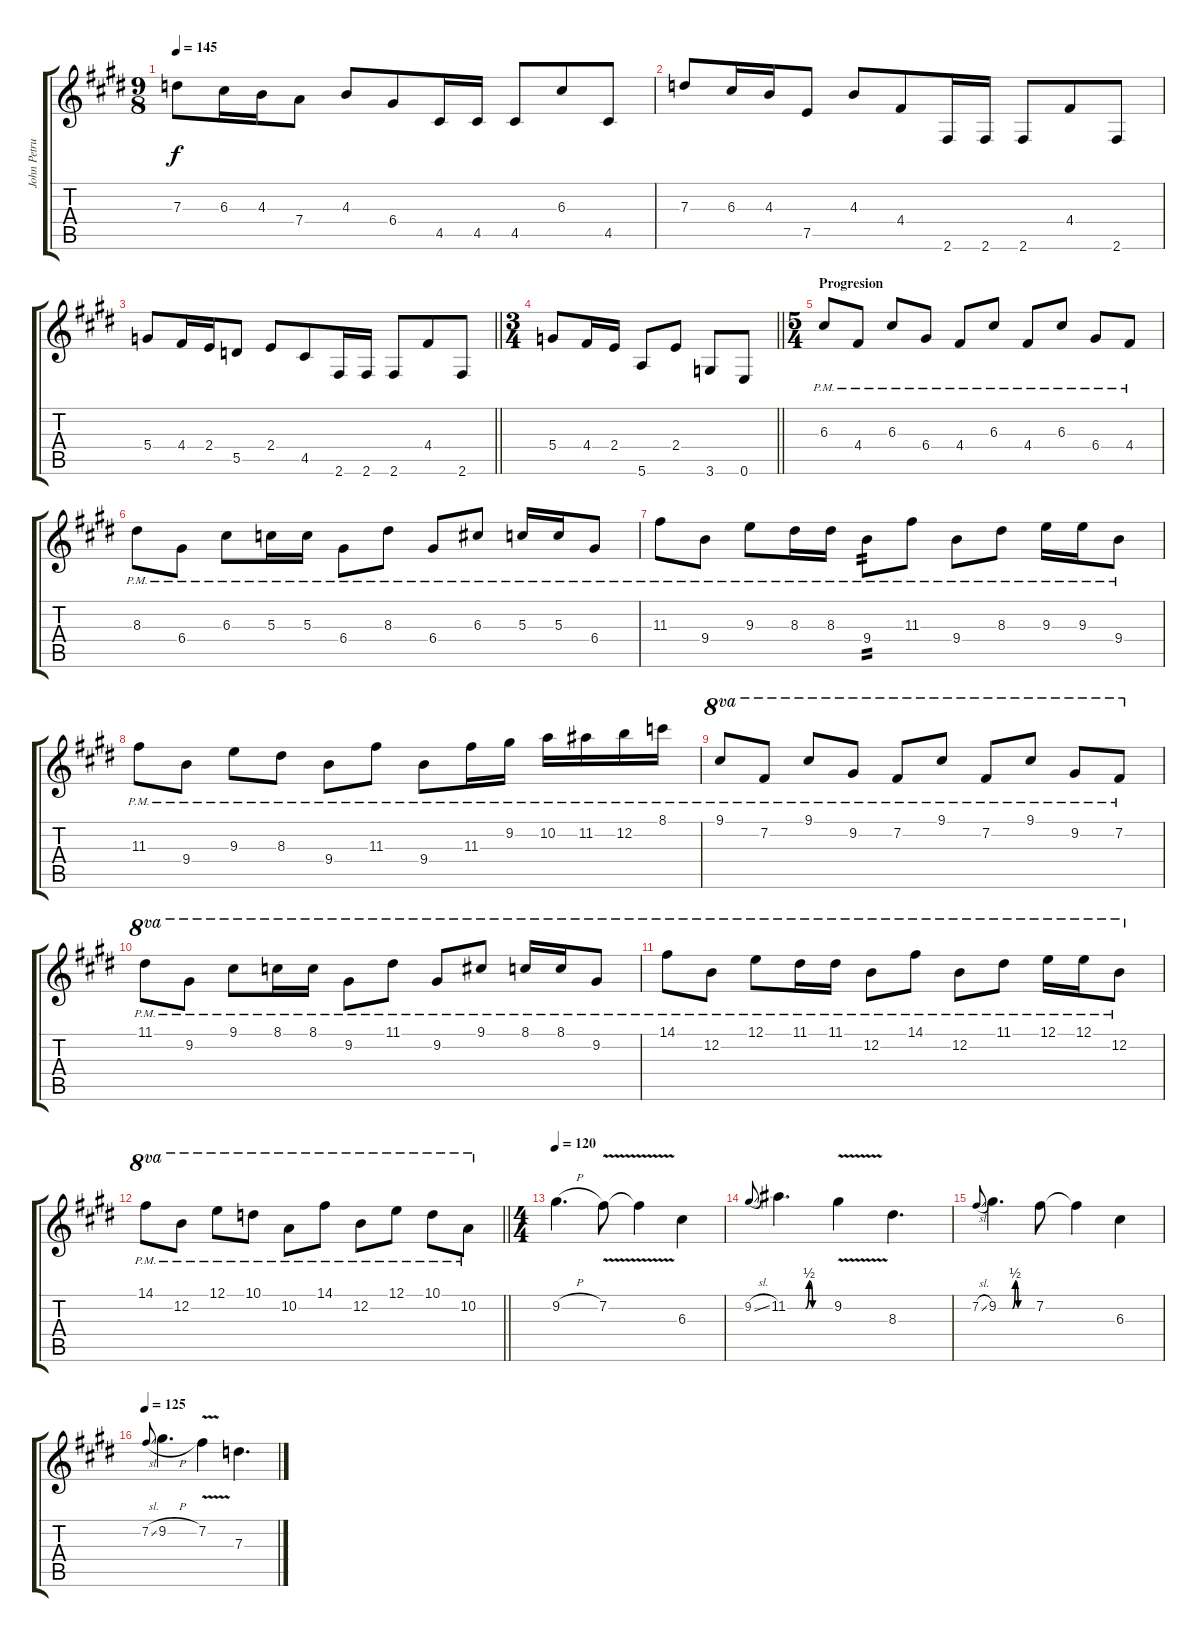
\track ("John Petrucci I" "John Petru") {instrument distortionguitar}
\staff {score tabs}
\tuning (E4 B3 G3 D3 A2 E2) {hide}
\ts (9 8)
\tempo 145
\clef g2
\ks e
7.3.8{dy f} 6.3.16 4.3.16 7.4.8 4.3.8 6.4.8 4.5.16 4.5.16 4.5.8 6.3.8 4.5.8 |
7.3.8 6.3.16 4.3.16 7.5.8 4.3.8 4.4.8 2.6.16 2.6.16 2.6.8 4.4.8 2.6.8 |
\barLineRight lightlight
5.4.8 4.4.16 2.4.16 5.5.8 2.4.8 4.5.8 2.6.16 2.6.16 2.6.8 4.4.8 2.6.8 |
\ts (3 4)
\barLineRight lightlight
5.4.8 4.4.16 2.4.16 5.6.8 2.4.8 3.6.8 0.6.8 |
\ts (5 4)
\section ("" "Progresion")
6.3{pm}.8 4.4{pm}.8 6.3{pm}.8 6.4{pm}.8 4.4{pm}.8 6.3{pm}.8 4.4{pm}.8 6.3{pm}.8 6.4{pm}.8 4.4{pm}.8 |
8.3{pm}.8 6.4{pm}.8 6.3{pm}.8 5.3{pm}.16 5.3{pm}.16 6.4{pm}.8 8.3{pm}.8 6.4{pm}.8 6.3{pm}.8 5.3{pm}.16 5.3{pm}.16 6.4{pm}.8 |
11.3{pm}.8 9.4{pm}.8 9.3{pm}.8 8.3{pm}.16 8.3{pm}.16 9.4{pm}.8{tp 2} 11.3{pm}.8 9.4{pm}.8 8.3{pm}.8 9.3{pm}.16 9.3{pm}.16 9.4{pm}.8 |
11.3{pm}.8 9.4{pm}.8 9.3{pm}.8 8.3{pm}.8 9.4{pm}.8 11.3{pm}.8 9.4{pm}.8 11.3{pm}.16 9.2{pm}.16 10.2{pm}.16 11.2{pm}.16 12.2{pm}.16 8.1{pm}.16 |
9.1{pm}.8{ot 8va} 7.2{pm}.8{ot 8va} 9.1{pm}.8{ot 8va} 9.2{pm}.8{ot 8va} 7.2{pm}.8{ot 8va} 9.1{pm}.8{ot 8va} 7.2{pm}.8{ot 8va} 9.1{pm}.8{ot 8va} 9.2{pm}.8{ot 8va} 7.2{pm}.8{ot 8va} |
11.1{pm}.8{ot 8va} 9.2{pm}.8{ot 8va} 9.1{pm}.8{ot 8va} 8.1{pm}.16{ot 8va} 8.1{pm}.16{ot 8va} 9.2{pm}.8{ot 8va} 11.1{pm}.8{ot 8va} 9.2{pm}.8{ot 8va} 9.1{pm}.8{ot 8va} 8.1{pm}.16{ot 8va} 8.1{pm}.16{ot 8va} 9.2{pm}.8{ot 8va} |
14.1{pm}.8{ot 8va} 12.2{pm}.8{ot 8va} 12.1{pm}.8{ot 8va} 11.1{pm}.16{ot 8va} 11.1{pm}.16{ot 8va} 12.2{pm}.8{ot 8va} 14.1{pm}.8{ot 8va} 12.2{pm}.8{ot 8va} 11.1{pm}.8{ot 8va} 12.1{pm}.16{ot 8va} 12.1{pm}.16{ot 8va} 12.2{pm}.8{ot 8va} |
\barLineRight lightlight
14.1{pm}.8{ot 8va} 12.2{pm}.8{ot 8va} 12.1{pm}.8{ot 8va} 10.1{pm}.8{ot 8va} 10.2{pm}.8{ot 8va} 14.1{pm}.8{ot 8va} 12.2{pm}.8{ot 8va} 12.1{pm}.8{ot 8va} 10.1{pm}.8{ot 8va} 10.2{pm}.8{ot 8va} |
\ts (4 4)
\tempo 120
9.2{h}.4{d} 7.2{v}.8 7.2{t}.4 6.3.4 |
9.2{sl}.8{gr onbeat} 11.2{be (custom 0 0 25 0 30 2 35 0 60 0)}.4{d} 9.2{v}.4 8.3.4{d} |
7.2{sl}.8{gr onbeat} 9.2{be (custom 0 0 25 0 30 2 35 0 60 0)}.4{d} 7.2.8 7.2{t}.4 6.3.4 |
\tempo 125
7.2{sl}.8{gr onbeat} 9.2{h}.4{d} 7.2{v}.4 7.3.4{d}
